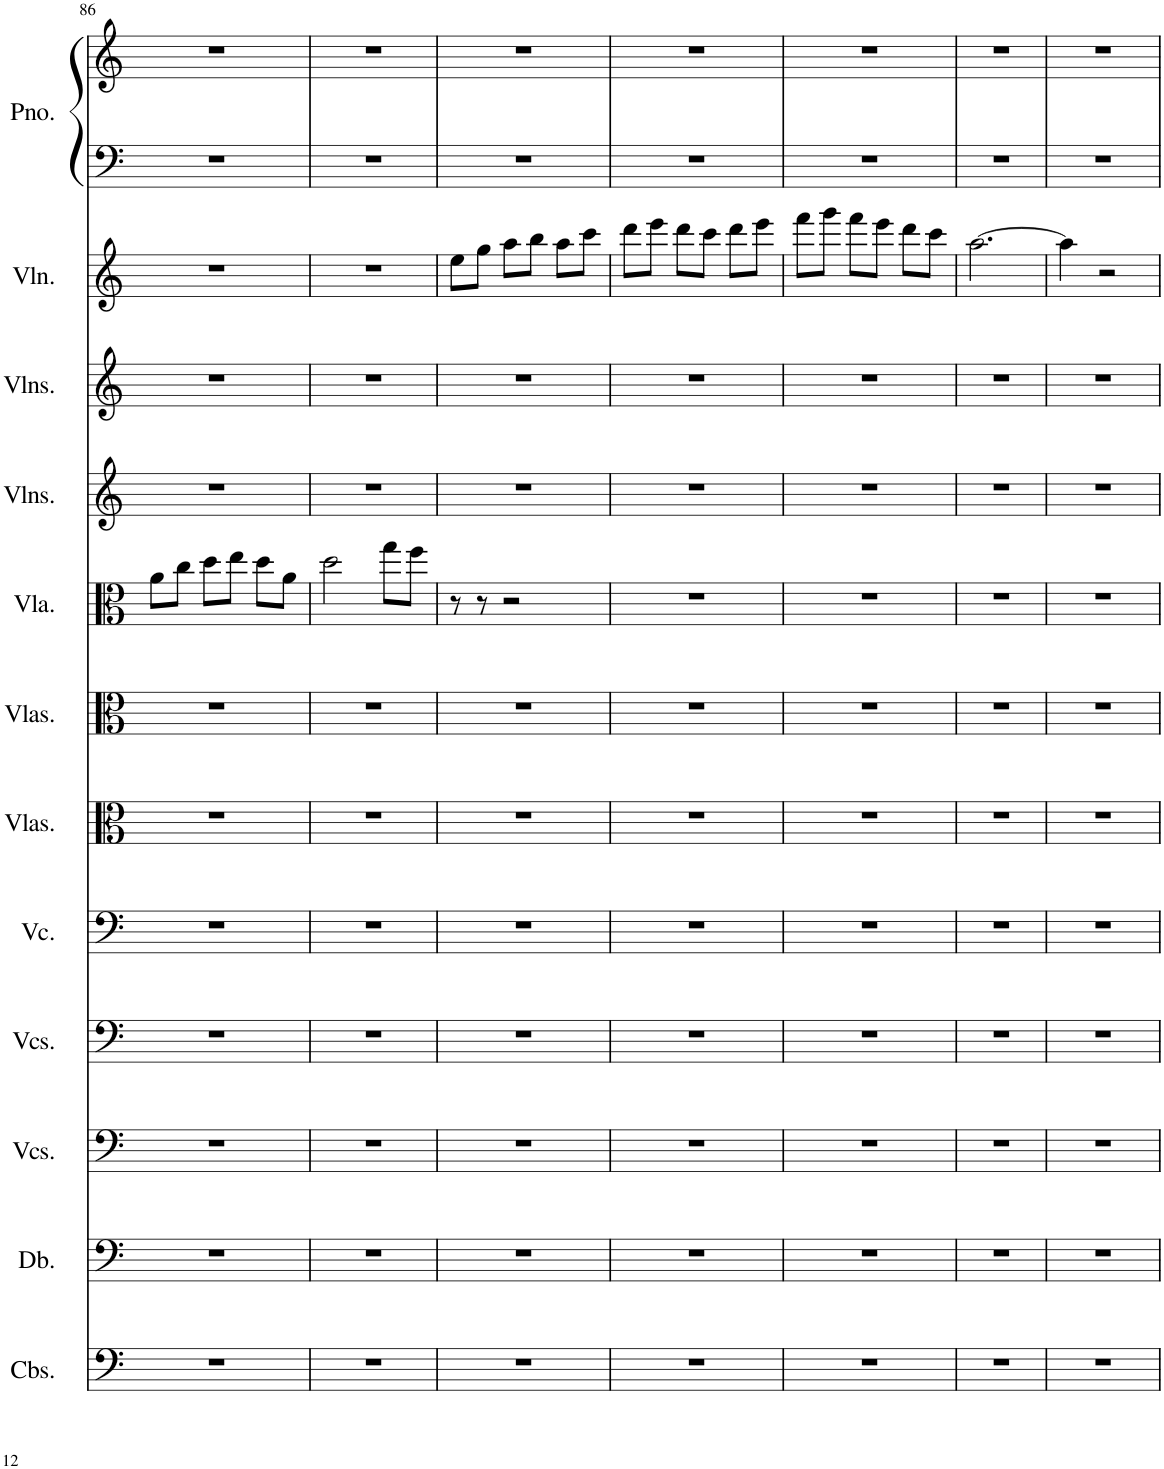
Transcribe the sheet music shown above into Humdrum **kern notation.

**kern	**kern	**kern	**kern	**kern	**kern	**kern	**kern	**kern	**kern	**kern	**kern	**kern
*part12	*part11	*part10	*part9	*part8	*part7	*part6	*part5	*part4	*part3	*part2	*part1	*part1
*staff13	*staff12	*staff11	*staff10	*staff9	*staff8	*staff7	*staff6	*staff5	*staff4	*staff3	*staff2	*staff1
*I"Contrabasses	*I"Double Bass	*I"Violoncellos	*I"Violoncellos	*I"Violoncello	*I"Violas	*I"Violas	*I"Viola	*I"Violins	*I"Violins	*I"Violins	*I"Grand Piano	*
*I'Cbs.	*I'Db.	*I'Vcs.	*I'Vcs.	*I'Vc.	*I'Vlas.	*I'Vlas.	*I'Vla.	*I'Vlns.	*I'Vlns.	*I'Vlns.	*I'Pno.	*
!!LO:PB:g=z
*clefF4	*clefF4	*clefF4	*clefF4	*clefF4	*clefC3	*clefC3	*clefC3	*clefG2	*clefG2	*clefG2	*clefF4	*clefG2
*Trd7c12	*Trd7c12	*	*	*	*	*	*	*	*	*	*	*
*k[]	*k[]	*k[]	*k[]	*k[]	*k[]	*k[]	*k[]	*k[]	*k[]	*k[]	*k[]	*k[]
*M3/4	*M3/4	*M3/4	*M3/4	*M3/4	*M3/4	*M3/4	*M3/4	*M3/4	*M3/4	*M3/4	*M3/4	*M3/4
=86	=86	=86	=86	=86	=86	=86	=86	=86	=86	=86	=86	=86
2.r	2.r	2.r	2.r	2.r	2.r	2.r	8a\L	2.r	2.r	2.r	2.r	2.r
.	.	.	.	.	.	.	8cc\J	.	.	.	.	.
.	.	.	.	.	.	.	8dd\L	.	.	.	.	.
.	.	.	.	.	.	.	8ee\J	.	.	.	.	.
.	.	.	.	.	.	.	8dd\L	.	.	.	.	.
.	.	.	.	.	.	.	8a\J	.	.	.	.	.
=87	=87	=87	=87	=87	=87	=87	=87	=87	=87	=87	=87	=87
2.r	2.r	2.r	2.r	2.r	2.r	2.r	2dd\	2.r	2.r	2.r	2.r	2.r
.	.	.	.	.	.	.	8gg\L	.	.	.	.	.
.	.	.	.	.	.	.	8ff\J	.	.	.	.	.
=88	=88	=88	=88	=88	=88	=88	=88	=88	=88	=88	=88	=88
2.r	2.r	2.r	2.r	2.r	2.r	2.r	8r	2.r	2.r	8ee\L	2.r	2.r
.	.	.	.	.	.	.	8r	.	.	8gg\J	.	.
.	.	.	.	.	.	.	2r	.	.	8aa\L	.	.
.	.	.	.	.	.	.	.	.	.	8bb\J	.	.
.	.	.	.	.	.	.	.	.	.	8aa\L	.	.
.	.	.	.	.	.	.	.	.	.	8ccc\J	.	.
=89	=89	=89	=89	=89	=89	=89	=89	=89	=89	=89	=89	=89
2.r	2.r	2.r	2.r	2.r	2.r	2.r	2.r	2.r	2.r	8ddd\L	2.r	2.r
.	.	.	.	.	.	.	.	.	.	8eee\J	.	.
.	.	.	.	.	.	.	.	.	.	8ddd\L	.	.
.	.	.	.	.	.	.	.	.	.	8ccc\J	.	.
.	.	.	.	.	.	.	.	.	.	8ddd\L	.	.
.	.	.	.	.	.	.	.	.	.	8eee\J	.	.
=90	=90	=90	=90	=90	=90	=90	=90	=90	=90	=90	=90	=90
2.r	2.r	2.r	2.r	2.r	2.r	2.r	2.r	2.r	2.r	8fff\L	2.r	2.r
.	.	.	.	.	.	.	.	.	.	8ggg\J	.	.
.	.	.	.	.	.	.	.	.	.	8fff\L	.	.
.	.	.	.	.	.	.	.	.	.	8eee\J	.	.
.	.	.	.	.	.	.	.	.	.	8ddd\L	.	.
.	.	.	.	.	.	.	.	.	.	8ccc\J	.	.
=91	=91	=91	=91	=91	=91	=91	=91	=91	=91	=91	=91	=91
2.r	2.r	2.r	2.r	2.r	2.r	2.r	2.r	2.r	2.r	[2.aa\	2.r	2.r
=92	=92	=92	=92	=92	=92	=92	=92	=92	=92	=92	=92	=92
2.r	2.r	2.r	2.r	2.r	2.r	2.r	2.r	2.r	2.r	4aa\]	2.r	2.r
.	.	.	.	.	.	.	.	.	.	2r	.	.
=	=	=	=	=	=	=	=	=	=	=	=	=
*-	*-	*-	*-	*-	*-	*-	*-	*-	*-	*-	*-	*-
